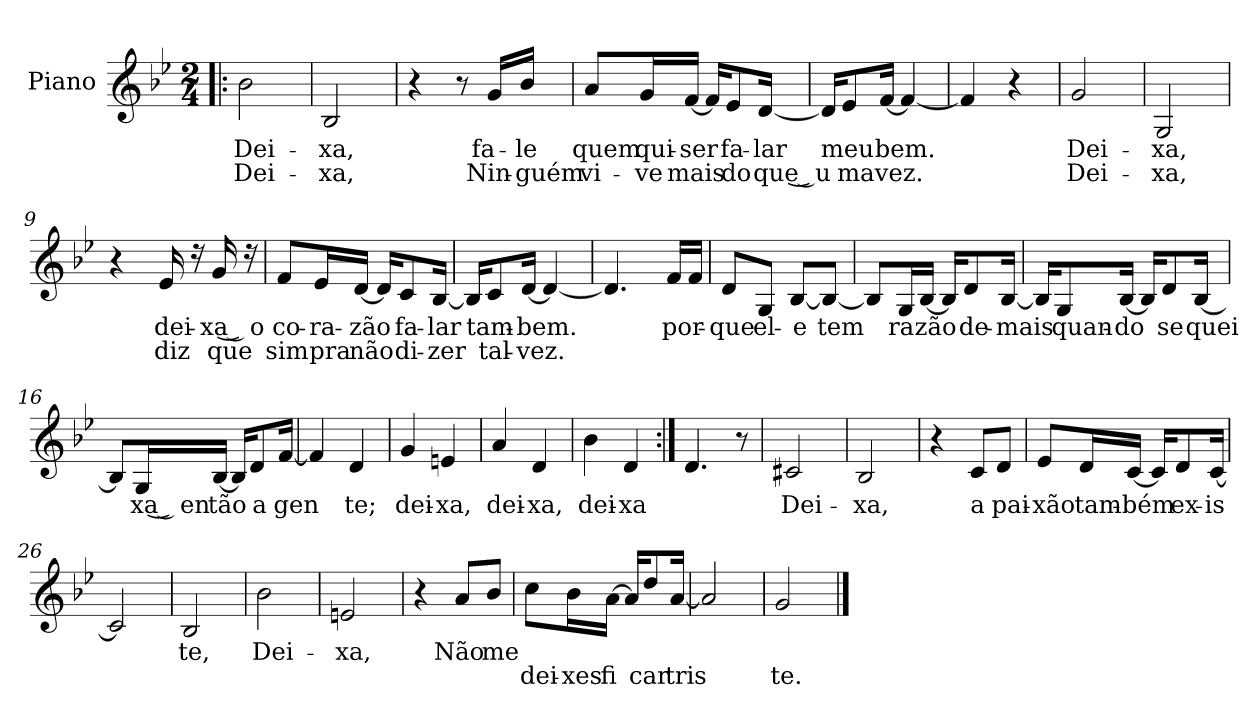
**kern	**text	**text
*part1	*part1	*part1
*staff1	*staff1	*staff1
*I"Piano	*	*
*I'Pno	*	*
*clefG2	*	*
*k[b-e-]	*	*
*B-:	*	*
*M2/4	*	*
=1!|:	=1!|:	=1!|:
2b-\	Dei-	Dei-
=2	=2	=2
2B-/	-xa,	-xa,
=3	=3	=3
4r	.	.
8r	.	.
16g/LL	fa-	Nin-
16b-/JJ	-le	-guém
=4	=4	=4
8a/L	quem	vi-
16g/L	qui-	-ve
[16f/JJ	-ser	mais
16f/KL]	.	.
8e-/	fa-	do
[16d/Jk	-lar	que͜ u
=5	=5	=5
16d/KL]	.	.
8e-/	meu	ma
[16f/Jk	bem.	vez.
4f/_	.	.
!!LO:LB:g=z
=6	=6	=6
4f/]	.	.
4r	.	.
=7	=7	=7
2g/	Dei-	Dei-
=8	=8	=8
2G/	-xa,	-xa,
=9	=9	=9
4r	.	.
16e-/	dei-	diz
16rdd	.	.
16g/	-xa͜ o	que
16rdd	.	.
=10	=10	=10
8f/L	co-	sim
16e-/L	-ra-	pra
[16d/JJ	-zão	não
16d/KL]	.	.
8c/	fa-	di-
[16B-/Jk	-lar	-zer
!!LO:LB:g=z
=11	=11	=11
16B-/KL]	.	.
8c/	tam-	tal-
[16d/Jk	-bem.	-vez.
4d/_	.	.
=12	=12	=12
4.d/]	.	.
16f/LL	por-	.
16f/JJ	.	.
=13	=13	=13
8d/L	-que	.
8G/J	el-	.
[8B-/L	-e	.
8B-/J_	tem	.
=14	=14	=14
8B-/L]	.	.
16G/L	ra	.
[16B-/JJ	zão	.
16B-/KL]	.	.
8d/	de-	.
[16B-/Jk	-mais	.
!!LO:LB:g=z
=15	=15	=15
16B-/KL]	.	.
8G/	quan-	.
[16B-/Jk	-do	.
16B-/KL]	.	.
8d/	se	.
[16B-/Jk	quei	.
=16	=16	=16
8B-/L]	.	.
16G/L	xa͜ en	.
[16B-/JJ	tão	.
16B-/KL]	.	.
8d/	a	.
[16f/Jk	gen	.
=17	=17	=17
4f/]	.	.
4d/	te;	.
=18	=18	=18
4g/	dei-	.
4en/	-xa,	.
=19	=19	=19
4a/	dei-	.
4d/	-xa,	.
!!LO:LB:g=z
=20	=20	=20
4b-\	dei-	.
4d/	-xa	.
=21:|!	=21:|!	=21:|!
4.d/	.	.
8r	.	.
=22	=22	=22
2c#X/	Dei-	.
=23	=23	=23
2B-/	-xa,	.
=24	=24	=24
4r	.	.
8c/L	a	.
8d/J	pai-	.
=25	=25	=25
8e-/L	-xão	.
16d/L	tam-	.
[16c/JJ	-bém	.
16c/KL]	.	.
8d/	ex-	.
[16c/Jk	-is	.
=26	=26	=26
2c/]	.	.
!!LO:LB:g=z
=27	=27	=27
2B-/	te,	.
=28	=28	=28
2b-\	Dei-	.
=29	=29	=29
2en/	-xa,	.
=30	=30	=30
4r	.	.
8a/L	Não	.
8b-/J	me	.
=31	=31	=31
8cc\L	.	dei-
16b-\L	.	-xes
[16a\JJ	.	fi
16a/KL]	.	.
8dd/	.	car
[16a/Jk	.	tris
=32	=32	=32
2a/]	.	.
=33	=33	=33
2g/	.	te.
==	==	==
*-	*-	*-
